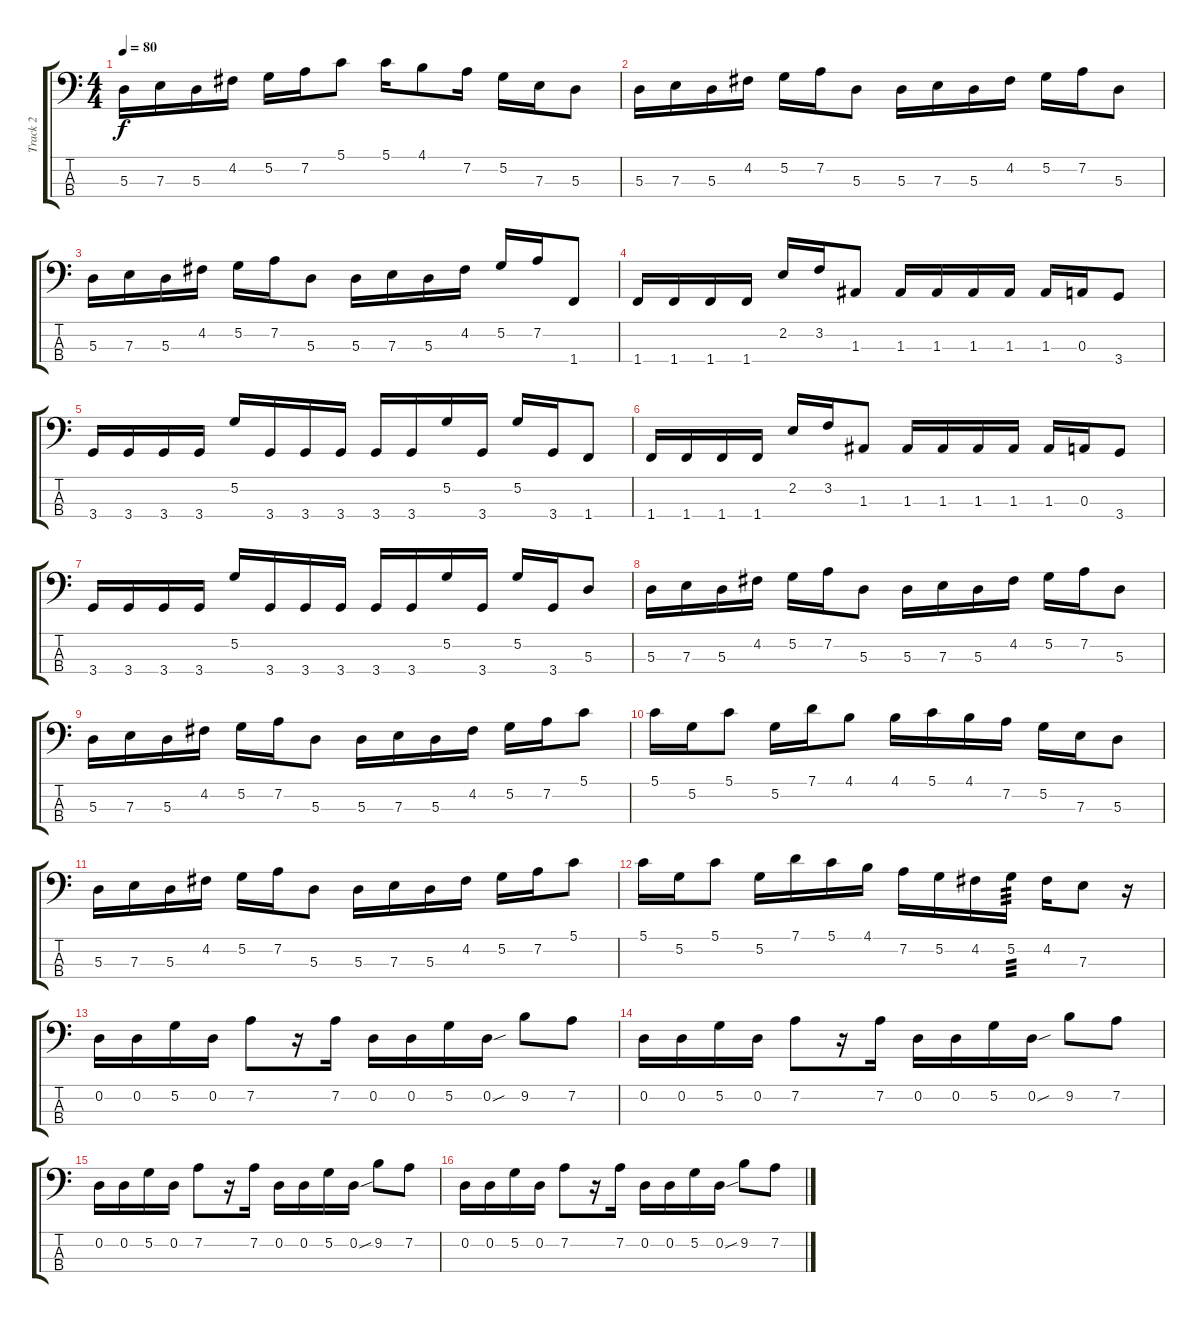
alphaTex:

\track ("Track 2" "Track 2") {instrument electricbasspick}
\staff {score tabs}
\tuning (G2 D2 A1 E1) {hide}
\ts (4 4)
\tempo 80
\clef f4
\ks c
5.3.16{dy f} 7.3.16 5.3.16 4.2.16 5.2.16 7.2.16 5.1.8 5.1.16 4.1.8 7.2.16 5.2.16 7.3.16 5.3.8 |
5.3.16 7.3.16 5.3.16 4.2.16 5.2.16 7.2.16 5.3.8 5.3.16 7.3.16 5.3.16 4.2.16 5.2.16 7.2.16 5.3.8 |
5.3.16 7.3.16 5.3.16 4.2.16 5.2.16 7.2.16 5.3.8 5.3.16 7.3.16 5.3.16 4.2.16 5.2.16 7.2.16 1.4.8 |
1.4.16 1.4.16 1.4.16 1.4.16 2.2.16 3.2.16 1.3.8 1.3.16 1.3.16 1.3.16 1.3.16 1.3.16 0.3.16 3.4.8 |
3.4.16 3.4.16 3.4.16 3.4.16 5.2.16 3.4.16 3.4.16 3.4.16 3.4.16 3.4.16 5.2.16 3.4.16 5.2.16 3.4.16 1.4.8 |
1.4.16 1.4.16 1.4.16 1.4.16 2.2.16 3.2.16 1.3.8 1.3.16 1.3.16 1.3.16 1.3.16 1.3.16 0.3.16 3.4.8 |
3.4.16 3.4.16 3.4.16 3.4.16 5.2.16 3.4.16 3.4.16 3.4.16 3.4.16 3.4.16 5.2.16 3.4.16 5.2.16 3.4.16 5.3.8 |
5.3.16 7.3.16 5.3.16 4.2.16 5.2.16 7.2.16 5.3.8 5.3.16 7.3.16 5.3.16 4.2.16 5.2.16 7.2.16 5.3.8 |
5.3.16 7.3.16 5.3.16 4.2.16 5.2.16 7.2.16 5.3.8 5.3.16 7.3.16 5.3.16 4.2.16 5.2.16 7.2.16 5.1.8 |
5.1.16 5.2.16 5.1.8 5.2.16 7.1.16 4.1.8 4.1.16 5.1.16 4.1.16 7.2.16 5.2.16 7.3.16 5.3.8 |
5.3.16 7.3.16 5.3.16 4.2.16 5.2.16 7.2.16 5.3.8 5.3.16 7.3.16 5.3.16 4.2.16 5.2.16 7.2.16 5.1.8 |
5.1.16 5.2.16 5.1.8 5.2.16 7.1.16 5.1.16 4.1.16 7.2.16 5.2.16 4.2.16 5.2.16{tp 3} 4.2.16 7.3.8 r.16 |
0.2.16 0.2.16 5.2.16 0.2.16 7.2.8 r.16 7.2.16 0.2.16 0.2.16 5.2.16 0.2{sou}.16 9.2.8 7.2.8 |
0.2.16 0.2.16 5.2.16 0.2.16 7.2.8 r.16 7.2.16 0.2.16 0.2.16 5.2.16 0.2{sou}.16 9.2.8 7.2.8 |
0.2.16 0.2.16 5.2.16 0.2.16 7.2.8 r.16 7.2.16 0.2.16 0.2.16 5.2.16 0.2{sou}.16 9.2.8 7.2.8 |
0.2.16 0.2.16 5.2.16 0.2.16 7.2.8 r.16 7.2.16 0.2.16 0.2.16 5.2.16 0.2{sou}.16 9.2.8 7.2.8
